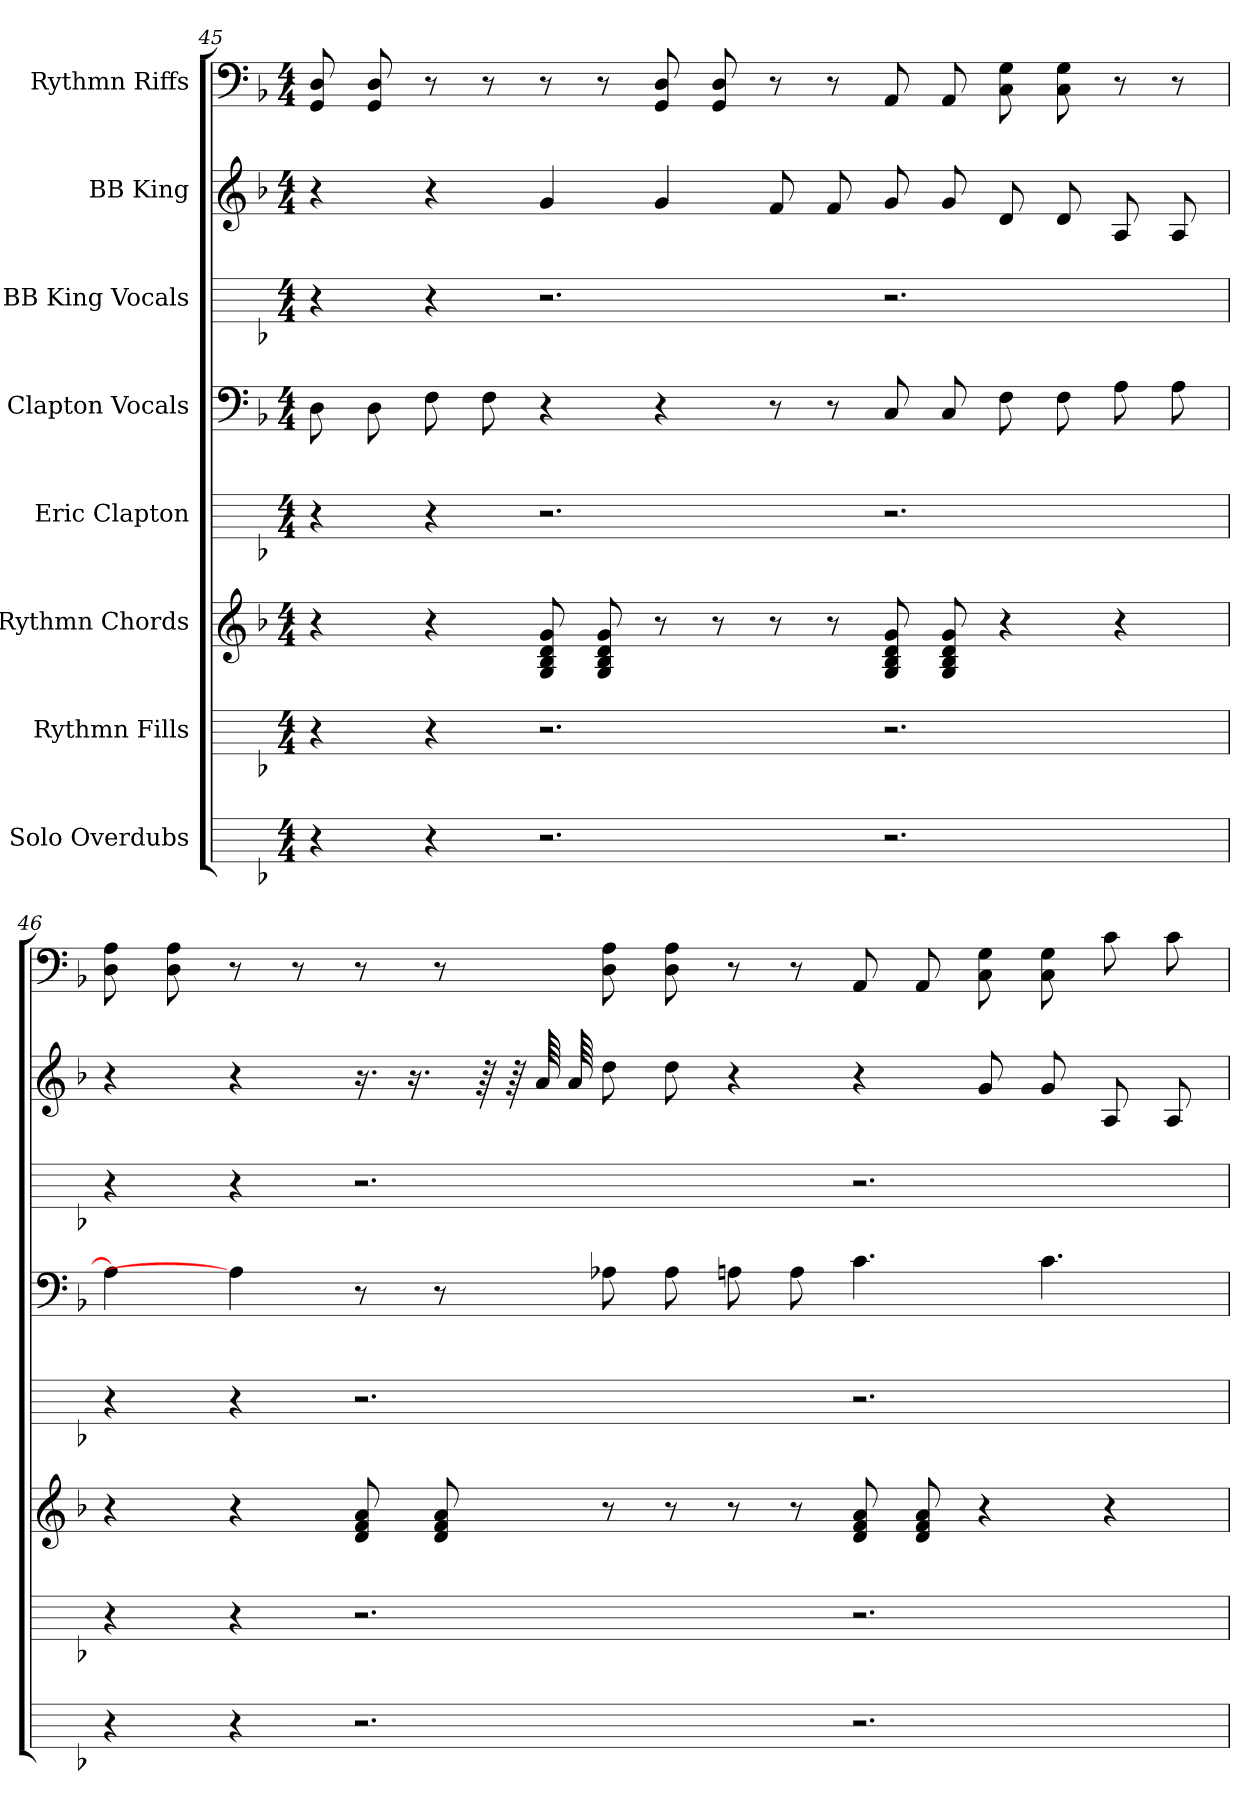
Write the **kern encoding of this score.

**kern	**kern	**kern	**kern	**kern	**kern	**kern	**kern
*part8	*part7	*part6	*part5	*part4	*part3	*part2	*part1
*staff8	*staff7	*staff6	*staff5	*staff4	*staff3	*staff2	*staff1
*I"Solo Overdubs	*I"Rythmn Fills	*I"Rythmn Chords	*I"Eric Clapton	*I"Clapton Vocals	*I"BB King Vocals	*I"BB King	*I"Rythmn Riffs
*	*	*	*	*	*	*	*
*k[b-]	*k[b-]	*k[b-]	*k[b-]	*k[b-]	*k[b-]	*k[b-]	*k[b-]
*M4/4	*M4/4	*M4/4	*M4/4	*M4/4	*M4/4	*M4/4	*M4/4
=45	=45	=45	=45	=45	=45	=45	=45
4r	4r	4r	4r	8D	4r	4r	8D 8GG
.	.	.	.	8D	.	.	8D 8GG
4r	4r	4r	4r	8F	4r	4r	8r
.	.	.	.	8F	.	.	8r
2.r	2.r	8g 8d 8B- 8G	2.r	4r	2.r	4g	8r
.	.	8g 8d 8B- 8G	.	.	.	.	8r
.	.	8r	.	4r	.	4g	8D 8GG
.	.	8r	.	.	.	.	8D 8GG
.	.	8r	.	8r	.	8f	8r
.	.	8r	.	8r	.	8f	8r
2.r	2.r	8g 8d 8B- 8G	2.r	8C	2.r	8g	8AA
.	.	8g 8d 8B- 8G	.	8C	.	8g	8AA
.	.	4r	.	8F	.	8d	8G 8C
.	.	.	.	8F	.	8d	8G 8C
.	.	4r	.	8A	.	8A	8r
.	.	.	.	8A	.	8A	8r
=46	=46	=46	=46	=46	=46	=46	=46
4r	4r	4r	4r	4A]	4r	4r	8A 8D
.	.	.	.	.	.	.	8A 8D
4r	4r	4r	4r	4A]	4r	4r	8r
.	.	.	.	.	.	.	8r
2.r	2.r	8a 8f 8d	2.r	8r	2.r	16.r	8r
.	.	.	.	.	.	16.r	.
.	.	8a 8f 8d	.	8r	.	.	8r
.	.	.	.	.	.	64r	.
.	.	.	.	.	.	64r	.
.	.	.	.	.	.	64a	.
.	.	.	.	.	.	64a	.
.	.	8r	.	8A-	.	8dd	8A 8D
.	.	8r	.	8A-	.	8dd	8A 8D
.	.	8r	.	8A	.	4r	8r
.	.	8r	.	8A	.	.	8r
2.r	2.r	8a 8f 8d	2.r	4.c	2.r	4r	8AA
.	.	8a 8f 8d	.	.	.	.	8AA
.	.	4r	.	.	.	8g	8G 8C
.	.	.	.	4.c	.	8g	8G 8C
.	.	4r	.	.	.	8A	8c
.	.	.	.	.	.	8A	8c
=	=	=	=	=	=	=	=
*-	*-	*-	*-	*-	*-	*-	*-
